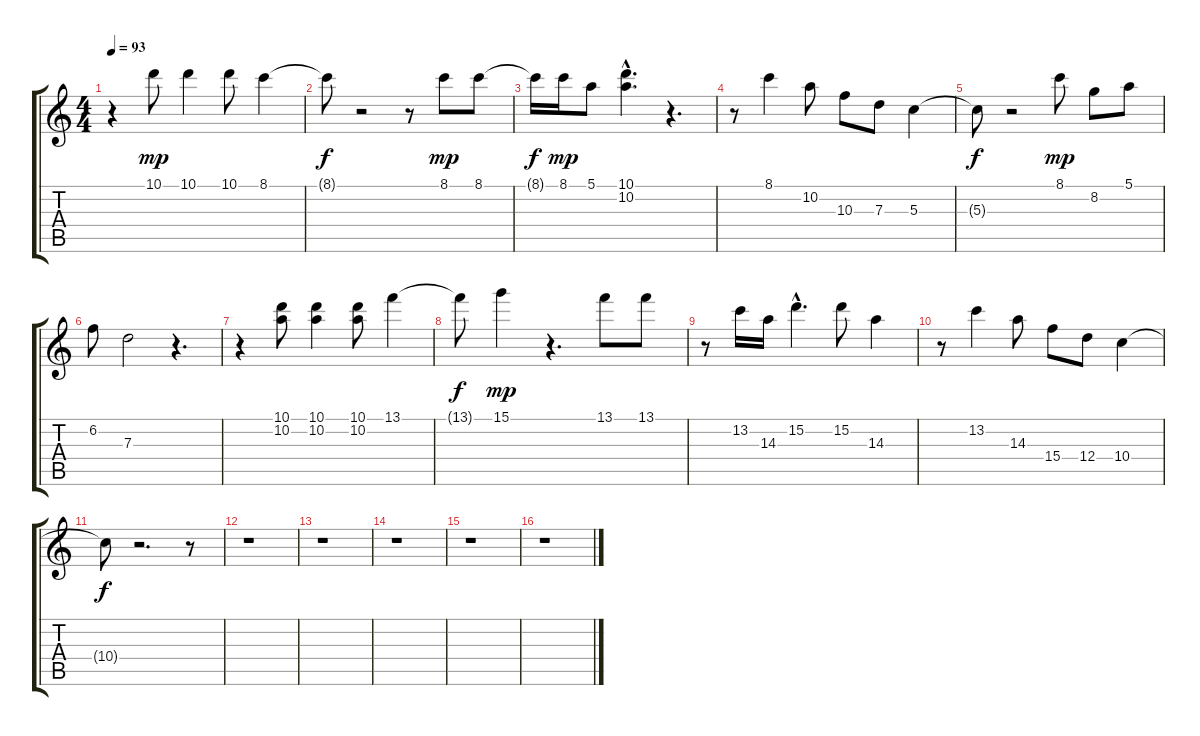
\track "" {instrument overdrivenguitar}
\staff {score tabs}
\tuning (E4 B3 G3 D3 A2 E2) {hide}
\ts (4 4)
\tempo 93
\clef g2
\ks c
r.4{dy mp instrument overdrivenguitar} 10.1.8 10.1.4 10.1.8 8.1.4 |
8.1{t}.8{dy f} r.2 r.8 8.1.8{dy mp} 8.1.8 |
8.1{t}.16{dy f} 8.1.16{dy mp} 5.1.8 (10.1{hac} 10.2{hac}).4{d} r.4{d} |
r.8 8.1.4 10.2.8 10.3.8 7.3.8 5.3.4 |
5.3{t}.8{dy f} r.2 8.1.8{dy mp} 8.2.8 5.1.8 |
6.2.8 7.3.2 r.4{d} |
r.4 (10.1 10.2).8 (10.1 10.2).4 (10.1 10.2).8 13.1.4 |
13.1{t}.8{dy f} 15.1.4{dy mp} r.4{d} 13.1.8 13.1.8 |
r.8 13.2.16 14.3.16 15.2{hac}.4{d} 15.2.8 14.3.4 |
r.8 13.2.4 14.3.8 15.4.8 12.4.8 10.4.4 |
10.4{t}.8{dy f} r.2{d} r.8 |
r.1 |
r.1 |
r.1 |
r.1 |
r.1
